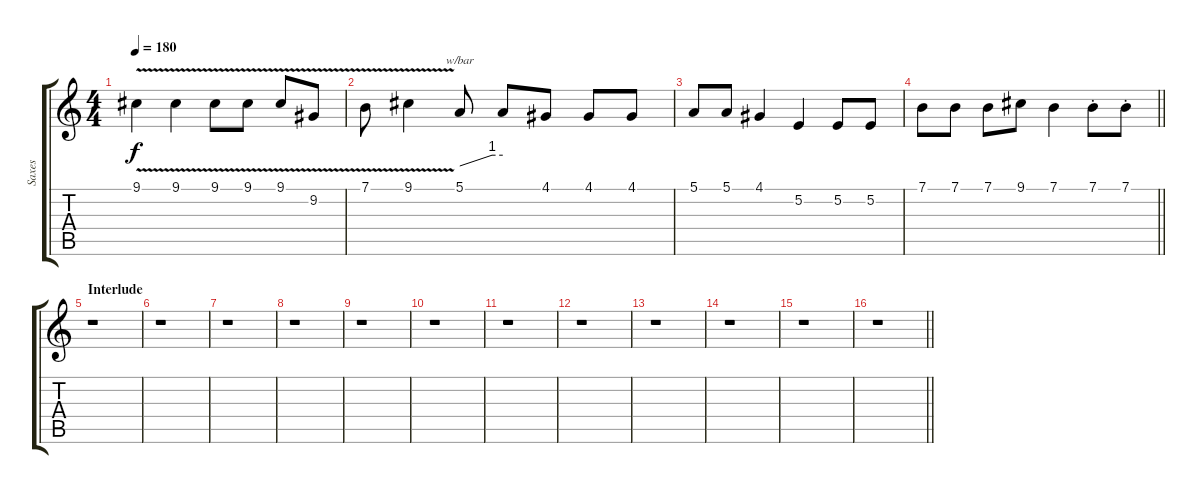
\track ("Saxes" "Saxes") {instrument altosax}
\staff {score tabs}
\tuning (E4 B3 G3 D3 A2 E2) {hide}
\ts (4 4)
\tempo 180
\clef g2
\ks c
9.1{v}.4{dy f} 9.1{v}.4 9.1{v}.8 9.1{v}.8 9.1{v}.8 9.2{v}.8 |
7.1{v}.8 9.1{v}.4 5.1.8{tbe (custom default 0 0 45 4 60 4)} 5.1{t}.8 4.1.8 4.1.8 4.1.8 |
5.1.8 5.1.8 4.1.4 5.2.4 5.2.8 5.2.8 |
\barLineRight lightlight
7.1.8 7.1.8 7.1.8 9.1.8 7.1.4 7.1{st}.8 7.1{st}.8 |
\section ("" "Interlude")
r.1 |
r.1 |
r.1 |
r.1 |
r.1 |
r.1 |
r.1 |
r.1 |
r.1 |
r.1 |
r.1 |
\barLineRight lightlight
r.1
